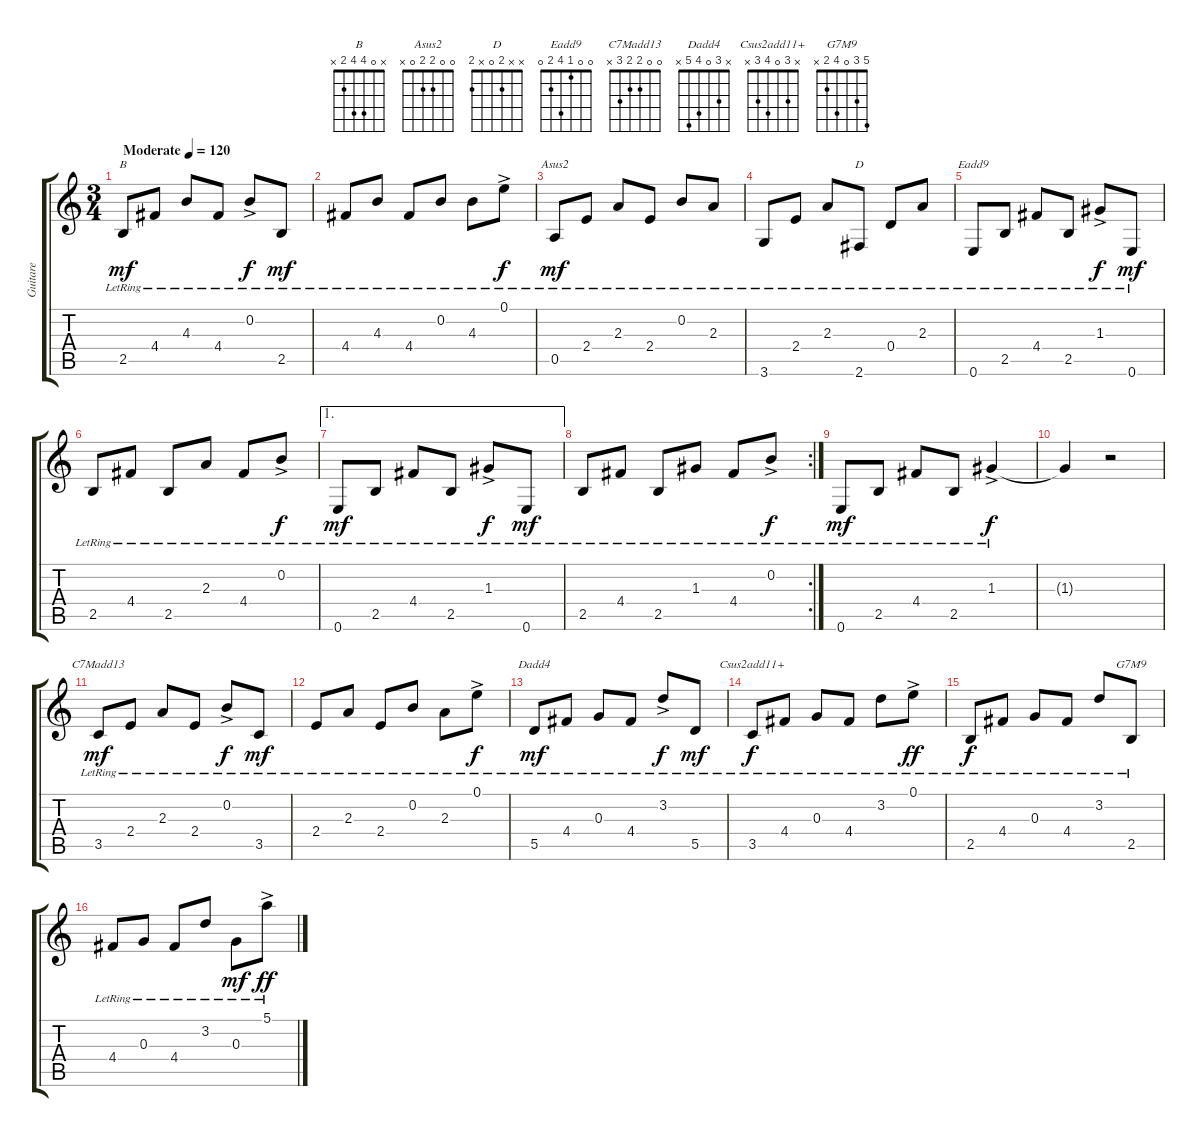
\track ("Guitare" "Guitare") {instrument acousticguitarnylon}
\staff {score tabs}
\tuning (E4 B3 G3 D3 A2 E2) {hide}
\chord ("B" x 0 4 4 2 x)
\chord ("Asus2" 0 0 2 2 0 x)
\chord ("D" x x 2 0 x 2)
\chord ("Eadd9" 0 0 1 4 2 0)
\chord ("C7Madd13" 0 0 2 2 3 x)
\chord ("Dadd4" x 3 0 4 5 x)
\chord ("Csus2add11+" x 3 0 4 3 x)
\chord ("G7M9" 5 3 0 4 2 x)
\ts (3 4)
\tempo (120 "Moderate")
\clef g2
\ks c
2.5{lr}.8{ch "B" dy mf instrument acousticguitarnylon} 4.4{lr}.8 4.3{lr}.8 4.4{lr}.8 0.2{ac lr}.8{dy f} 2.5{lr}.8{dy mf} |
4.4{lr}.8 4.3{lr}.8 4.4{lr}.8 0.2{lr}.8 4.3{lr}.8 0.1{ac lr}.8{dy f} |
0.5{lr}.8{ch "Asus2" dy mf} 2.4{lr}.8 2.3{lr}.8 2.4{lr}.8 0.2{lr}.8 2.3{lr}.8 |
3.6{lr}.8 2.4{lr}.8 2.3{lr}.8 2.6{lr}.8{ch "D"} 0.4{lr}.8 2.3{lr}.8 |
0.6{lr}.8{ch "Eadd9"} 2.5{lr}.8 4.4{lr}.8 2.5{lr}.8 1.3{ac lr}.8{dy f} 0.6{lr}.8{dy mf} |
2.5{lr}.8 4.4{lr}.8 2.5{lr}.8 2.3{lr}.8 4.4{lr}.8 0.2{ac lr}.8{dy f} |
\ae 1
0.6{lr}.8{dy mf} 2.5{lr}.8 4.4{lr}.8 2.5{lr}.8 1.3{ac lr}.8{dy f} 0.6{lr}.8{dy mf} |
\rc 2
2.5{lr}.8 4.4{lr}.8 2.5{lr}.8 1.3{lr}.8 4.4{lr}.8 0.2{ac lr}.8{dy f} |
0.6{lr}.8{dy mf} 2.5{lr}.8 4.4{lr}.8 2.5{lr}.8 1.3{ac lr}.4{dy f} |
1.3{t}.4 r.2 |
3.5{lr}.8{ch "C7Madd13" dy mf} 2.4{lr}.8 2.3{lr}.8 2.4{lr}.8 0.2{ac lr}.8{dy f} 3.5{lr}.8{dy mf} |
2.4{lr}.8 2.3{lr}.8 2.4{lr}.8 0.2{lr}.8 2.3{lr}.8 0.1{ac lr}.8{dy f} |
5.5{lr}.8{ch "Dadd4" dy mf} 4.4{lr}.8 0.3{lr}.8 4.4{lr}.8 3.2{ac lr}.8{dy f} 5.5{lr}.8{dy mf} |
3.5{lr}.8{ch "Csus2add11+" dy f} 4.4{lr}.8 0.3{lr}.8 4.4{lr}.8 3.2{lr}.8 0.1{ac lr}.8{dy ff} |
2.5{lr}.8{dy f} 4.4{lr}.8 0.3{lr}.8 4.4{lr}.8 3.2{lr}.8 2.5{lr}.8{ch "G7M9"} |
4.4{lr}.8 0.3{lr}.8 4.4{lr}.8 3.2{lr}.8 0.3{lr}.8{dy mf} 5.1{ac lr}.8{dy ff}
